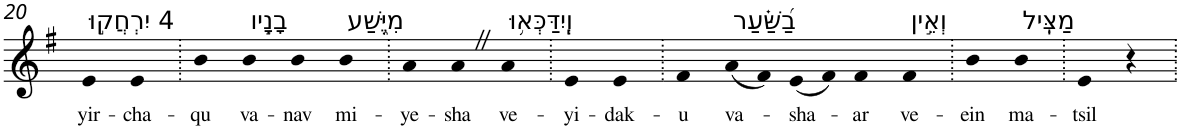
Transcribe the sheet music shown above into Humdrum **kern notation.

**kern	**text
*part1	*part1
*staff1	*staff1
*I"Piano	*
*I'Pno	*
!!LO:PB:g=z
*clefG2	*
*k[f#]	*
*G:	*
=20	=20
!LO:TX:a:t=4 יִרְחֲק֣וּ	!
!	!LO:LY:b
4e	yir-
!	!LO:LY:b
4e	-cha-
=21.	=21.
!	!LO:LY:b
4b	-qu
!LO:TX:a:t=בָנָ֣יו	!
!	!LO:LY:b
4b	va-
!	!LO:LY:b
4b	-nav
!LO:TX:a:t=מִיֶּ֑שַׁע	!
!	!LO:LY:b
4b	mi-
=22.	=22.
!	!LO:LY:b
4a	-ye-
!	!LO:LY:b
4aZ	-sha
!LO:TX:a:t=וְיִֽדַּכְּא֥וּ	!
!	!LO:LY:b
4a	ve-
=23.	=23.
!	!LO:LY:b
4e	-yi-
!	!LO:LY:b
4e	-dak-
=24.	=24.
!	!LO:LY:b
4f#	-u
!LO:TX:a:t=בַ֝שַּׁ֗עַר	!
!	!LO:LY:b
(8a	va-
8f#)	.
!	!LO:LY:b
(8e	-sha-
8f#)	.
!	!LO:LY:b
4f#	-ar
!LO:TX:a:t=וְאֵ֣ין	!
!	!LO:LY:b
4f#	ve-
=25.	=25.
!	!LO:LY:b
4b	-ein
!LO:TX:a:t=מַצִּֽיל	!
!	!LO:LY:b
4b	ma-
=26.	=26.
!	!LO:LY:b
4e	-tsil
4r	.
=.	=.
*-	*-
